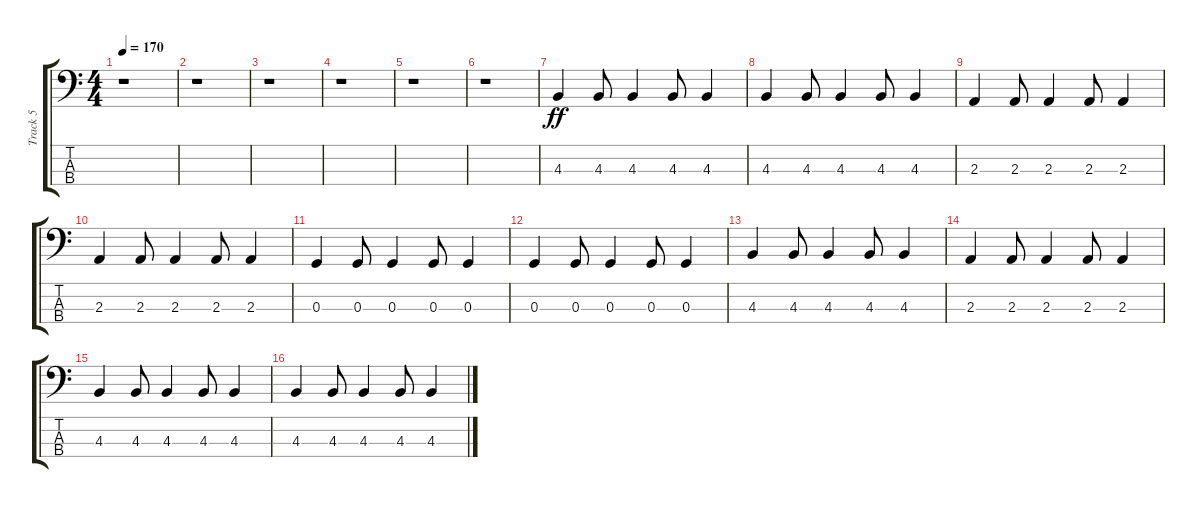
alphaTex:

\track ("Track 5" "Track 5") {instrument electricbasspick}
\staff {score tabs}
\tuning (F2 C2 G1 D1) {hide}
\ts (4 4)
\tempo 170
\clef f4
\ks c
r.1{dy ff} |
r.1 |
r.1 |
r.1 |
r.1 |
r.1 |
4.3.4 4.3.8 4.3.4 4.3.8 4.3.4 |
4.3.4 4.3.8 4.3.4 4.3.8 4.3.4 |
2.3.4 2.3.8 2.3.4 2.3.8 2.3.4 |
2.3.4 2.3.8 2.3.4 2.3.8 2.3.4 |
0.3.4 0.3.8 0.3.4 0.3.8 0.3.4 |
0.3.4 0.3.8 0.3.4 0.3.8 0.3.4 |
4.3.4 4.3.8 4.3.4 4.3.8 4.3.4 |
2.3.4 2.3.8 2.3.4 2.3.8 2.3.4 |
4.3.4 4.3.8 4.3.4 4.3.8 4.3.4 |
4.3.4 4.3.8 4.3.4 4.3.8 4.3.4
